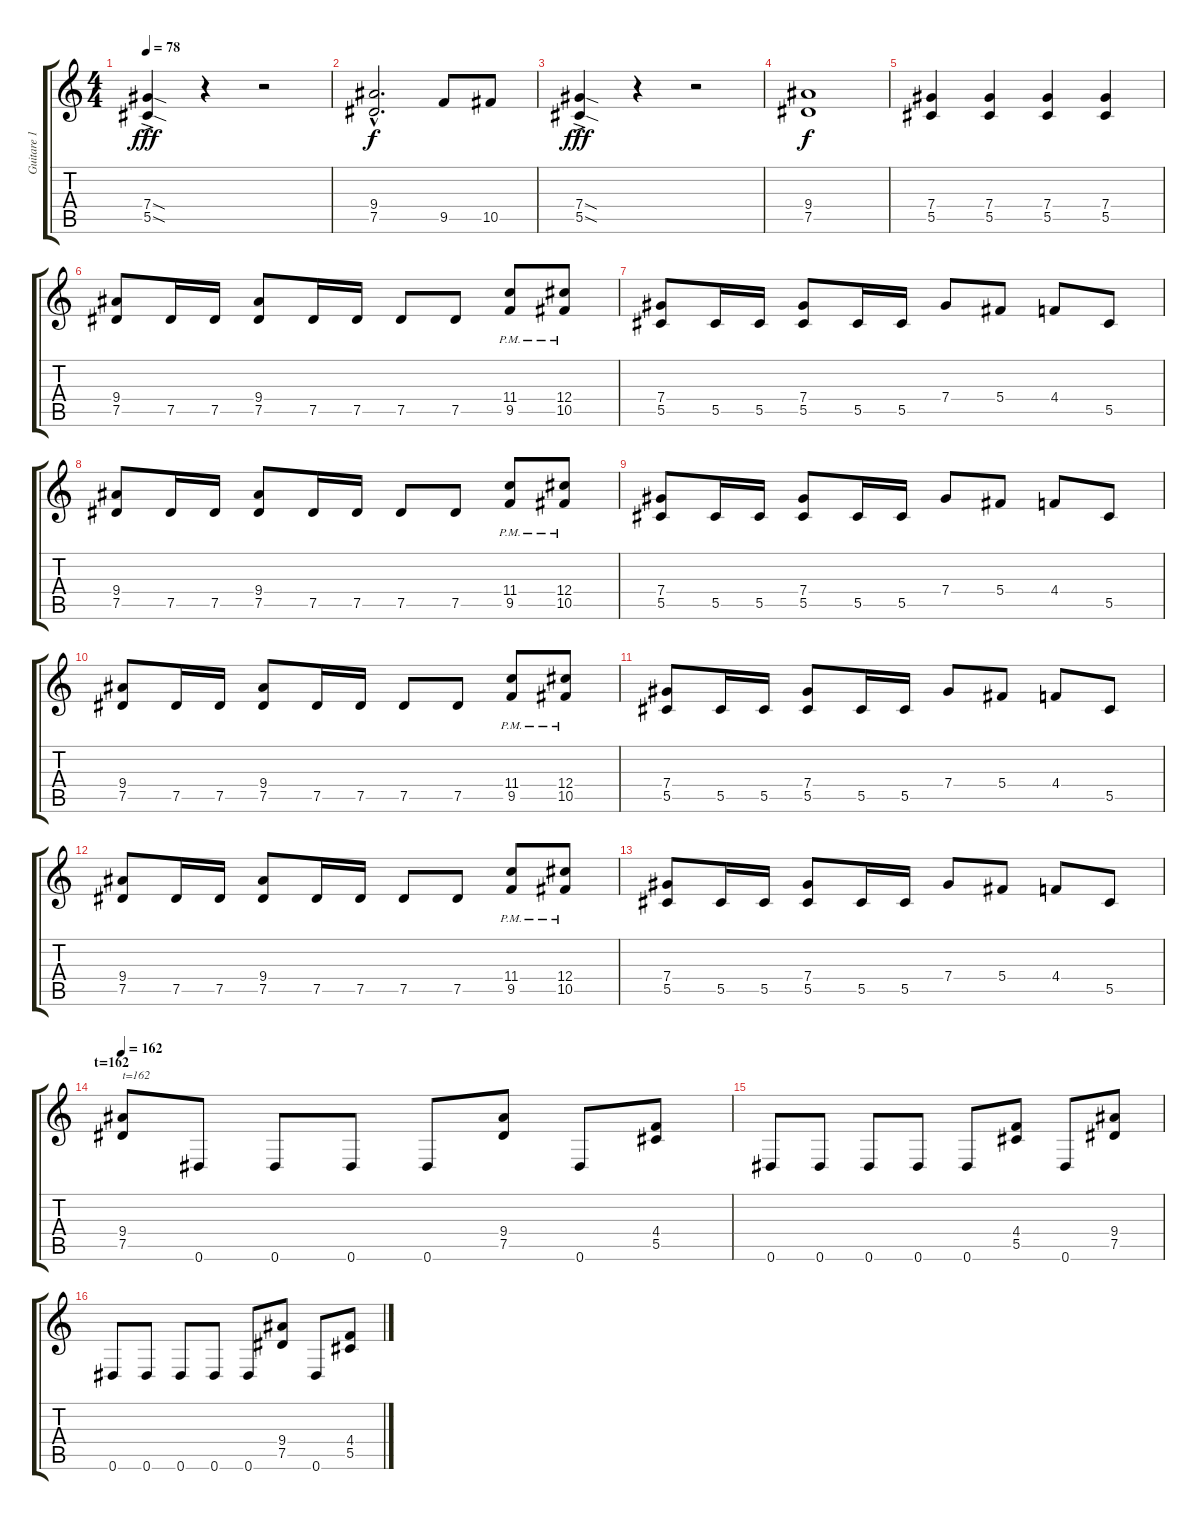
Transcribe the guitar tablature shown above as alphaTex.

\track ("Guitare 1" "Guitare 1") {instrument overdrivenguitar}
\staff {score tabs}
\tuning (Eb4 Bb3 Gb3 Db3 Ab2 Eb2) {hide}
\ts (4 4)
\tempo 78
\clef g2
\ks c
(7.4{sod ac} 5.5{sod}).4{dy fff} r.4 r.2 |
(9.4{hac} 7.5{hac}).2{d dy f} 9.5.8 10.5.8 |
(7.4{sod ac} 5.5{sod}).4{dy fff} r.4 r.2 |
(9.4 7.5).1{dy f} |
(7.4 5.5).4 (7.4 5.5).4 (7.4 5.5).4 (7.4 5.5).4 |
(9.4 7.5).8 7.5.16 7.5.16 (9.4 7.5).8 7.5.16 7.5.16 7.5.8 7.5.8 (11.4{pm} 9.5).8 (12.4{pm} 10.5).8 |
(7.4 5.5).8 5.5.16 5.5.16 (7.4 5.5).8 5.5.16 5.5.16 7.4.8 5.4.8 4.4.8 5.5.8 |
(9.4 7.5).8 7.5.16 7.5.16 (9.4 7.5).8 7.5.16 7.5.16 7.5.8 7.5.8 (11.4{pm} 9.5).8 (12.4{pm} 10.5).8 |
(7.4 5.5).8 5.5.16 5.5.16 (7.4 5.5).8 5.5.16 5.5.16 7.4.8 5.4.8 4.4.8 5.5.8 |
(9.4 7.5).8 7.5.16 7.5.16 (9.4 7.5).8 7.5.16 7.5.16 7.5.8 7.5.8 (11.4{pm} 9.5).8 (12.4{pm} 10.5).8 |
(7.4 5.5).8 5.5.16 5.5.16 (7.4 5.5).8 5.5.16 5.5.16 7.4.8 5.4.8 4.4.8 5.5.8 |
(9.4 7.5).8 7.5.16 7.5.16 (9.4 7.5).8 7.5.16 7.5.16 7.5.8 7.5.8 (11.4{pm} 9.5).8 (12.4{pm} 10.5).8 |
(7.4 5.5).8 5.5.16 5.5.16 (7.4 5.5).8 5.5.16 5.5.16 7.4.8 5.4.8 4.4.8 5.5.8 |
\section ("" "t=162")
\tempo 162
(9.4 7.5).8{txt "t=162"} 0.6.8 0.6.8 0.6.8 0.6.8 (9.4 7.5).8 0.6.8 (4.4 5.5).8 |
0.6.8 0.6.8 0.6.8 0.6.8 0.6.8 (4.4 5.5).8 0.6.8 (9.4 7.5).8 |
0.6.8 0.6.8 0.6.8 0.6.8 0.6.8 (9.4 7.5).8 0.6.8 (4.4 5.5).8
